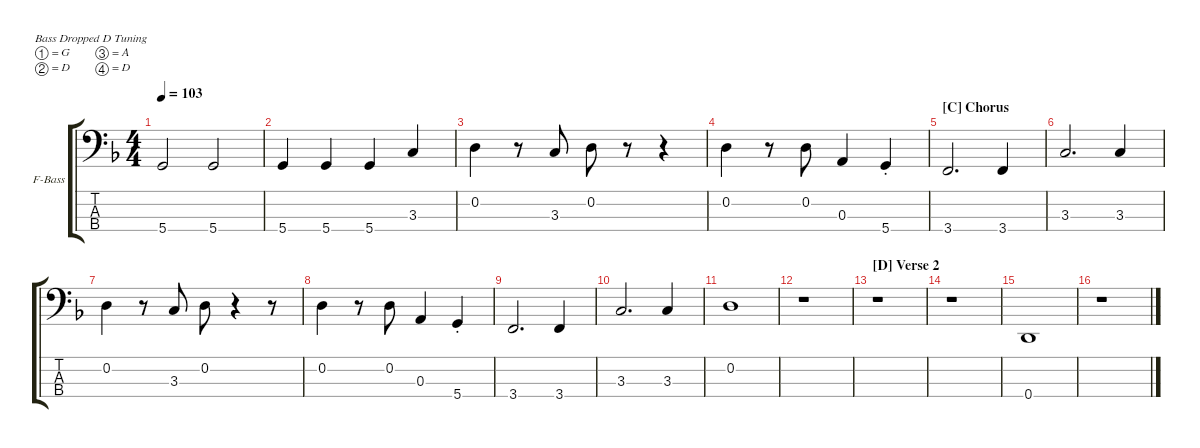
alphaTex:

\hideDynamics
\bracketExtendMode groupsimilarinstruments
\firstSystemTrackNameOrientation horizontal
\otherSystemsTrackNameOrientation horizontal
\track ("Bass" "F-Bass") {multiBarRest instrument fretlessbass}
\staff {score tabs}
\tuning (G2 D2 A1 D1)
\ts (4 4)
\tempo 103
\clef f4
\ks f
5.4.2{dy f} 5.4.2 |
5.4.4 5.4.4 5.4.4 3.3.4 |
0.2.4 r.8 3.3.8 0.2.8 r.8 r.4 |
0.2.4 r.8 0.2.8 0.3.4 5.4{st}.4 |
\section ("C" "Chorus")
3.4.2{d} 3.4.4 |
3.3.2{d} 3.3.4 |
0.2.4 r.8 3.3.8 0.2.8 r.4 r.8 |
0.2.4 r.8 0.2.8 0.3.4 5.4{st}.4 |
3.4.2{d} 3.4.4 |
3.3.2{d} 3.3.4 |
0.2.1 |
r.1 |
\section ("D" "Verse 2")
r.1 |
r.1 |
0.4.1 |
r.1
